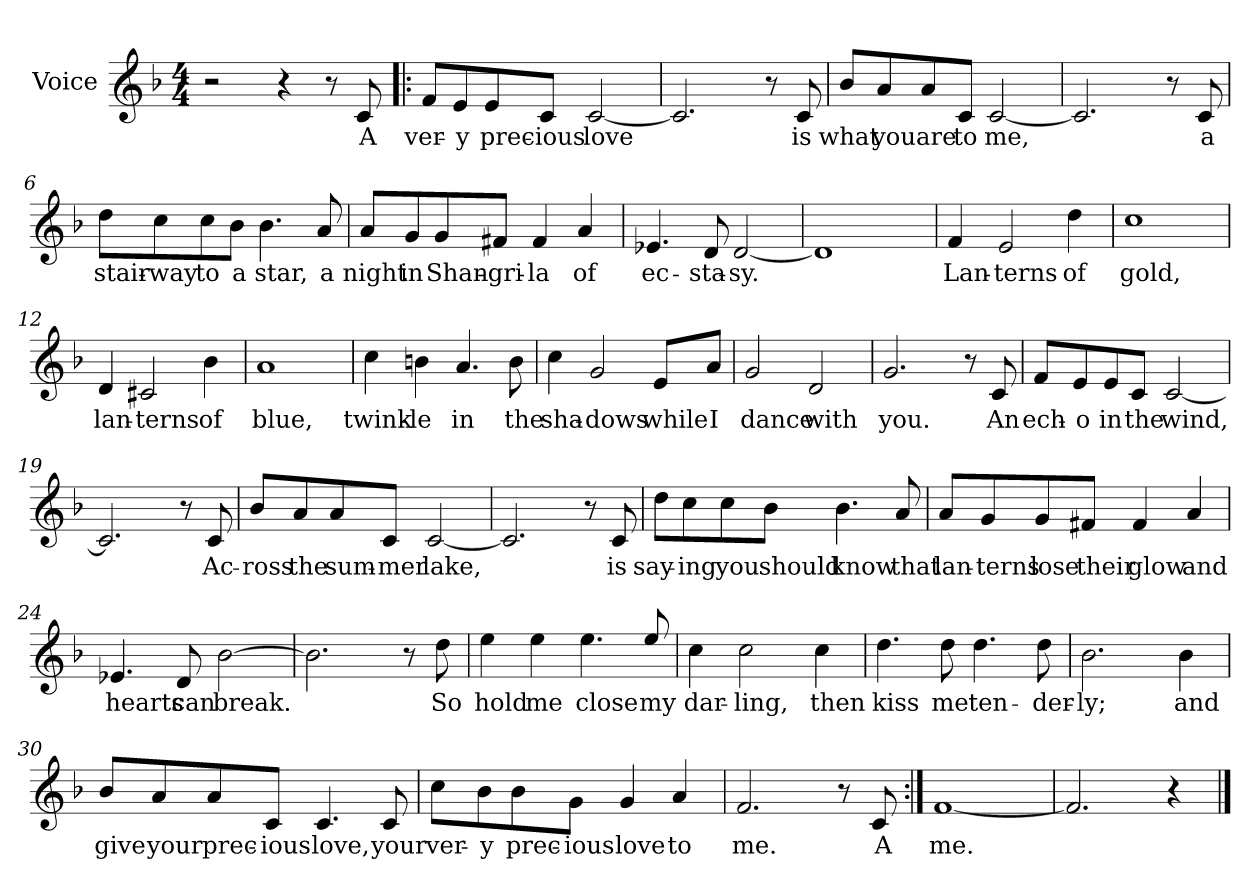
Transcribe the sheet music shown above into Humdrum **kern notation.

**kern	**text
*part1	*part1
*staff1	*staff1
*I"Voice	*
*clefG2	*
*k[b-]	*
*F:	*
*M4/4	*
=1	=1
2r	.
4r	.
8r	.
8c/	A
=2!|:	=2!|:
8f/L	ver-
8e/	-y
8e/	prec-
8c/J	-ious
[2c/	love
=3	=3
2.c/]	.
8r	.
8c/	is
=4	=4
8b-/L	what
8a/	you
8a/	are
8c/J	to
[2c/	me,
!!LO:LB:g=z
=5	=5
2.c/]	.
8r	.
8c/	a
=6	=6
8dd\L	stair-
8cc\	-way
8cc\	to
8b-\J	a
4.b-\	star,
8a/	a
=7	=7
8a/L	night
8g/	in
8g/	Shan-
8f#X/J	-gri-
4f#/	-la
4a/	of
=8	=8
4.e-X/	ec-
8d/	-sta-
[2d/	sy.
=9	=9
1d]	.
!!LO:LB:g=z
=10	=10
4f/	Lan-
2e/	-terns
4dd\	of
=11	=11
1cc	gold,
=12	=12
4d/	lan-
2c#X/	-terns
4b-\	of
=13	=13
1a	blue,
=14	=14
4cc\	twink-
4bn\	-le
4.a/	in
8b\	the
!!LO:LB:g=z
=15	=15
4cc\	sha-
2g/	-dows
8e/L	while
8a/J	I
=16	=16
2g/	dance
2d/	with
=17	=17
2.g/	you.
8r	.
8c/	An
=18	=18
8f/L	ech-
8e/	-o
8e/	in
8c/J	the
[2c/	wind,
=19	=19
2.c/]	.
8r	.
8c/	Ac-
!!LO:LB:g=z
=20	=20
8b-/L	-ross
8a/	the
8a/	sum-
8c/J	-mer
[2c/	lake,
=21	=21
2.c/]	.
8r	.
8c/	is
=22	=22
8dd\L	say-
8cc\	-ing
8cc\	you
8b-\J	should
4.b-\	know
8a/	that
=23	=23
8a/L	lan-
8g/	terns
8g/	lose
8f#X/J	their
4f#/	glow
4a/	and
!!LO:LB:g=z
=24	=24
4.e-X/	hearts
8d/	can
[2b-\	break.
=25	=25
2.b-\]	.
8r	.
8dd\	So
=26	=26
4ee\	hold
4ee\	me
4.ee\	close
8ee/	my
=27	=27
4cc\	dar-
2cc\	ling,
4cc\	then
!!LO:LB:g=z
=28	=28
4.dd\	kiss
8dd\	me
4.dd\	ten-
8dd\	-der-
=29	=29
2.b-\	-ly;
4b-\	and
=30	=30
8b-/L	give
8a/	your
8a/	prec-
8c/J	-ious
4.c/	love,
8c/	your
!!LO:LB:g=z
=31	=31
8cc\L	ver-
8b-\	-y
8b-\	prec-
8g\J	-ious
4g/	love
4a/	to
=32	=32
2.f/	me.
8r	.
8c/	A
=33:|!	=33:|!
[1f	me.
=34	=34
2.f/]	.
4r	.
==	==
*-	*-
